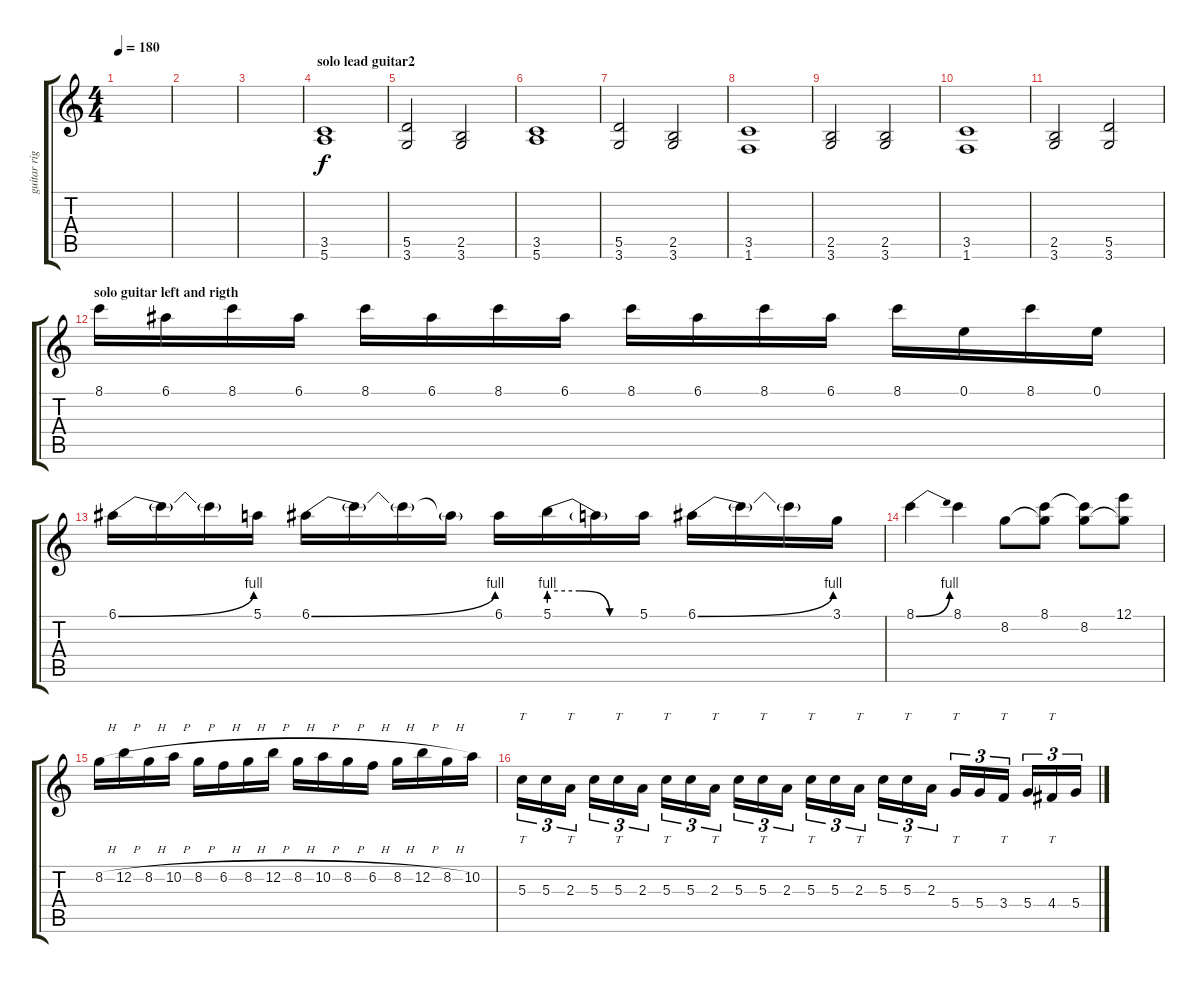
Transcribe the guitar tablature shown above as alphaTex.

\track ("guitar rigth" "guitar rig") {instrument distortionguitar}
\staff {score tabs}
\tuning (E4 B3 G3 D3 A2 E2) {hide}
\ts (4 4)
\tempo 180
\clef g2
\ks c
|
|
|
\section ("" "solo lead guitar2")
(3.5 5.6).1 |
(5.5 3.6).2 (2.5 3.6).2 |
(3.5 5.6).1 |
(5.5 3.6).2 (2.5 3.6).2 |
(3.5 1.6).1 |
(2.5 3.6).2 (2.5 3.6).2 |
(3.5 1.6).1 |
(2.5 3.6).2 (5.5 3.6).2 |
\section ("" "solo guitar left and rigth")
8.1.16 6.1.16 8.1.16 6.1.16 8.1.16 6.1.16 8.1.16 6.1.16 8.1.16 6.1.16 8.1.16 6.1.16 8.1.16 0.1.16 8.1.16 0.1.16 |
6.1{be (bend 0 0 60 4)}.16 6.1{t}.16 6.1{t}.16 5.1.16 6.1{be (bend 0 0 60 4)}.16 6.1{t}.16 6.1{t}.16 6.1{t}.16 6.1.16 5.1{be (custom 0 4 20 4 40 0 60 0)}.16 5.1{t}.16 5.1.16 6.1{be (bend 0 0 60 4)}.16 6.1{t}.16 6.1{t}.16 3.1.16 |
8.1{be (bend 0 0 60 4)}.4 8.1.4 8.2.8 (8.1 8.2{t}).8 (8.1{t} 8.2).8 (12.1 8.2{t}).8 |
8.2{h}.16 12.2{h}.16 8.2{h}.16 10.2{h}.16 8.2{h}.16 6.2{h}.16 8.2{h}.16 12.2{h}.16 8.2{h}.16 10.2{h}.16 8.2{h}.16 6.2{h}.16 8.2{h}.16 12.2{h}.16 8.2{h}.16 10.2.16 |
5.3.16{tt tu (3 2)} 5.3.16{tu (3 2)} 2.3.16{tt tu (3 2)} 5.3.16{tu (3 2)} 5.3.16{tt tu (3 2)} 2.3.16{tu (3 2)} 5.3.16{tt tu (3 2)} 5.3.16{tu (3 2)} 2.3.16{tt tu (3 2)} 5.3.16{tu (3 2)} 5.3.16{tt tu (3 2)} 2.3.16{tu (3 2)} 5.3.16{tt tu (3 2)} 5.3.16{tu (3 2)} 2.3.16{tt tu (3 2)} 5.3.16{tu (3 2)} 5.3.16{tt tu (3 2)} 2.3.16{tu (3 2)} 5.4.16{tt tu (3 2)} 5.4.16{tu (3 2)} 3.4.16{tt tu (3 2)} 5.4.16{tu (3 2)} 4.4.16{tt tu (3 2)} 5.4.16{tu (3 2)}
